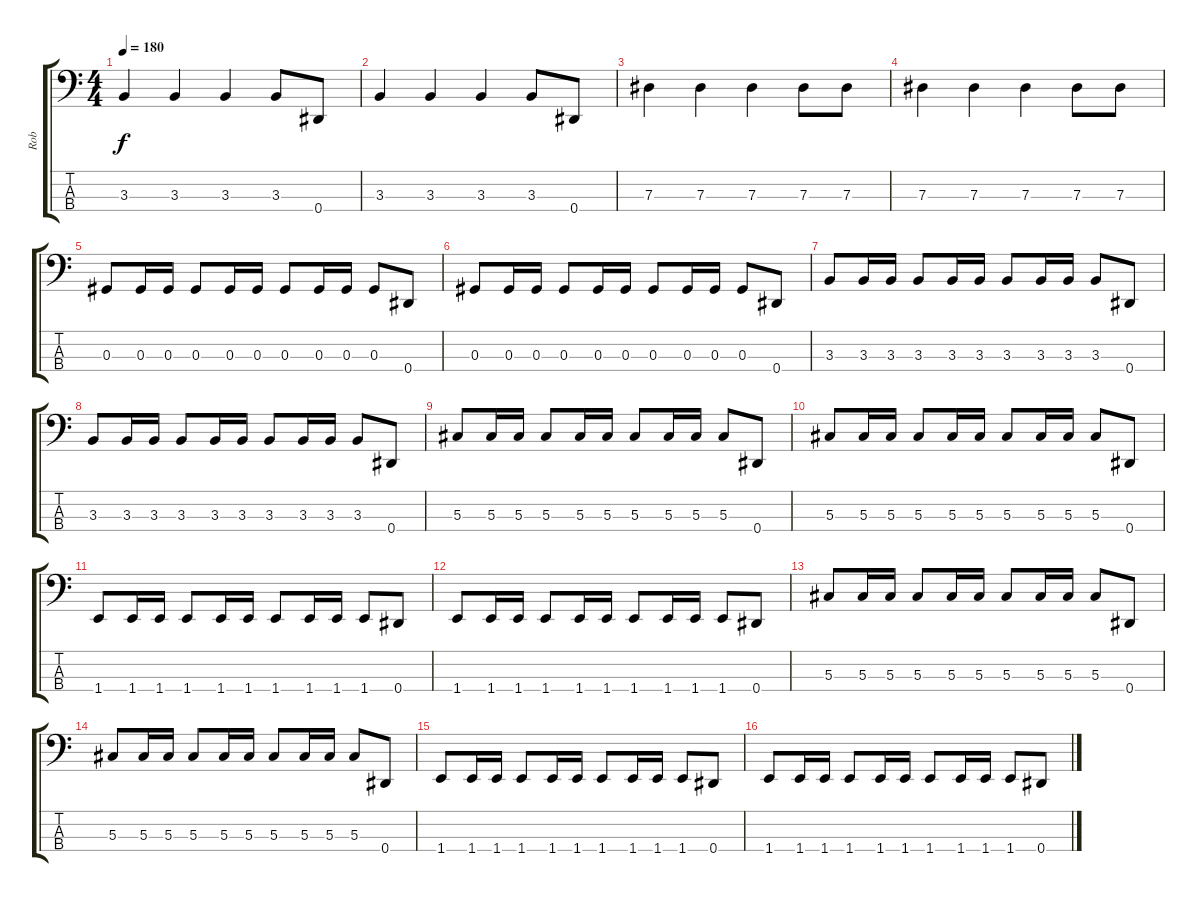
\track ("Rob" "Rob") {instrument electricbassfinger}
\staff {score tabs}
\tuning (Gb2 Db2 Ab1 Eb1) {hide}
\ts (4 4)
\tempo 180
\clef f4
\ks c
3.3.4{dy f} 3.3.4 3.3.4 3.3.8 0.4.8 |
3.3.4 3.3.4 3.3.4 3.3.8 0.4.8 |
7.3.4 7.3.4 7.3.4 7.3.8 7.3.8 |
7.3.4 7.3.4 7.3.4 7.3.8 7.3.8 |
0.3.8 0.3.16 0.3.16 0.3.8 0.3.16 0.3.16 0.3.8 0.3.16 0.3.16 0.3.8 0.4.8 |
0.3.8 0.3.16 0.3.16 0.3.8 0.3.16 0.3.16 0.3.8 0.3.16 0.3.16 0.3.8 0.4.8 |
3.3.8 3.3.16 3.3.16 3.3.8 3.3.16 3.3.16 3.3.8 3.3.16 3.3.16 3.3.8 0.4.8 |
3.3.8 3.3.16 3.3.16 3.3.8 3.3.16 3.3.16 3.3.8 3.3.16 3.3.16 3.3.8 0.4.8 |
5.3.8 5.3.16 5.3.16 5.3.8 5.3.16 5.3.16 5.3.8 5.3.16 5.3.16 5.3.8 0.4.8 |
5.3.8 5.3.16 5.3.16 5.3.8 5.3.16 5.3.16 5.3.8 5.3.16 5.3.16 5.3.8 0.4.8 |
1.4.8 1.4.16 1.4.16 1.4.8 1.4.16 1.4.16 1.4.8 1.4.16 1.4.16 1.4.8 0.4.8 |
1.4.8 1.4.16 1.4.16 1.4.8 1.4.16 1.4.16 1.4.8 1.4.16 1.4.16 1.4.8 0.4.8 |
5.3.8 5.3.16 5.3.16 5.3.8 5.3.16 5.3.16 5.3.8 5.3.16 5.3.16 5.3.8 0.4.8 |
5.3.8 5.3.16 5.3.16 5.3.8 5.3.16 5.3.16 5.3.8 5.3.16 5.3.16 5.3.8 0.4.8 |
1.4.8 1.4.16 1.4.16 1.4.8 1.4.16 1.4.16 1.4.8 1.4.16 1.4.16 1.4.8 0.4.8 |
1.4.8 1.4.16 1.4.16 1.4.8 1.4.16 1.4.16 1.4.8 1.4.16 1.4.16 1.4.8 0.4.8
